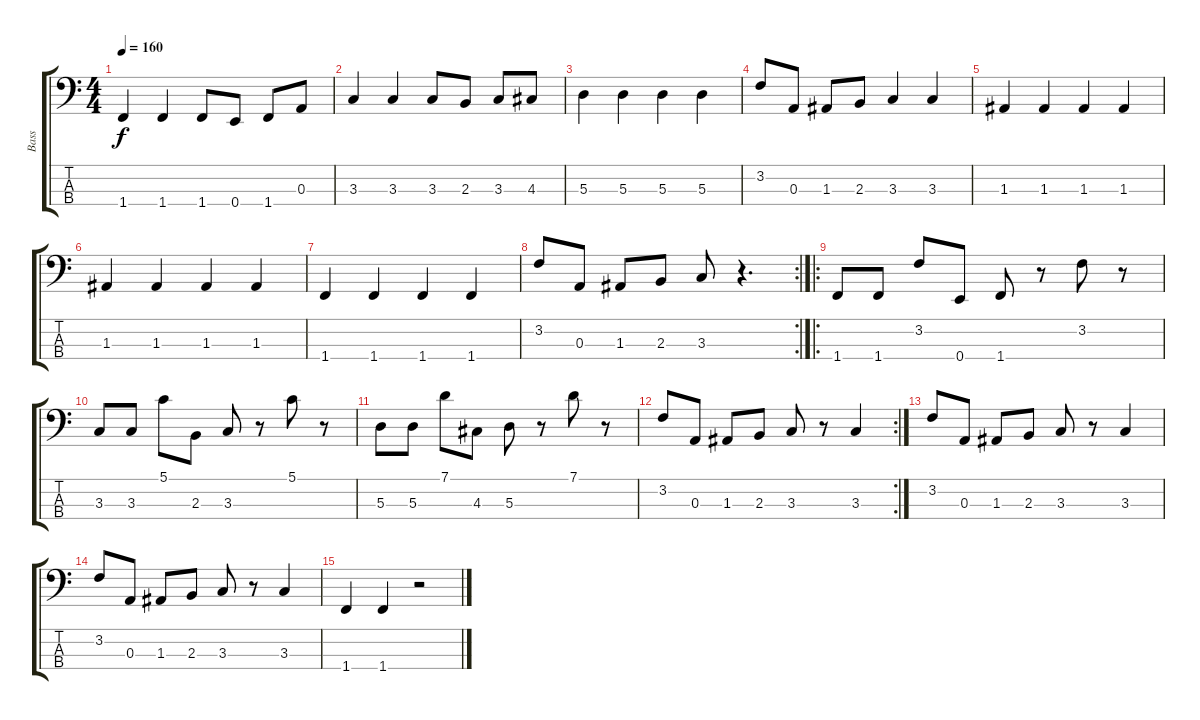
\track ("Bass" "Bass") {instrument electricbassfinger}
\staff {score tabs}
\tuning (G2 D2 A1 E1) {hide}
\ts (4 4)
\tempo 160
\clef f4
\ks c
1.4.4{dy f} 1.4.4 1.4.8 0.4.8 1.4.8 0.3.8 |
3.3.4 3.3.4 3.3.8 2.3.8 3.3.8 4.3.8 |
5.3.4 5.3.4 5.3.4 5.3.4 |
3.2.8 0.3.8 1.3.8 2.3.8 3.3.4 3.3.4 |
1.3.4 1.3.4 1.3.4 1.3.4 |
1.3.4 1.3.4 1.3.4 1.3.4 |
1.4.4 1.4.4 1.4.4 1.4.4 |
\rc 2
3.2.8 0.3.8 1.3.8 2.3.8 3.3.8 r.4{d} |
\ro
1.4.8 1.4.8 3.2.8 0.4.8 1.4.8 r.8 3.2.8 r.8 |
3.3.8 3.3.8 5.1.8 2.3.8 3.3.8 r.8 5.1.8 r.8 |
5.3.8 5.3.8 7.1.8 4.3.8 5.3.8 r.8 7.1.8 r.8 |
\rc 2
3.2.8 0.3.8 1.3.8 2.3.8 3.3.8 r.8 3.3.4 |
3.2.8 0.3.8 1.3.8 2.3.8 3.3.8 r.8 3.3.4 |
3.2.8 0.3.8 1.3.8 2.3.8 3.3.8 r.8 3.3.4 |
1.4.4 1.4.4 r.2
